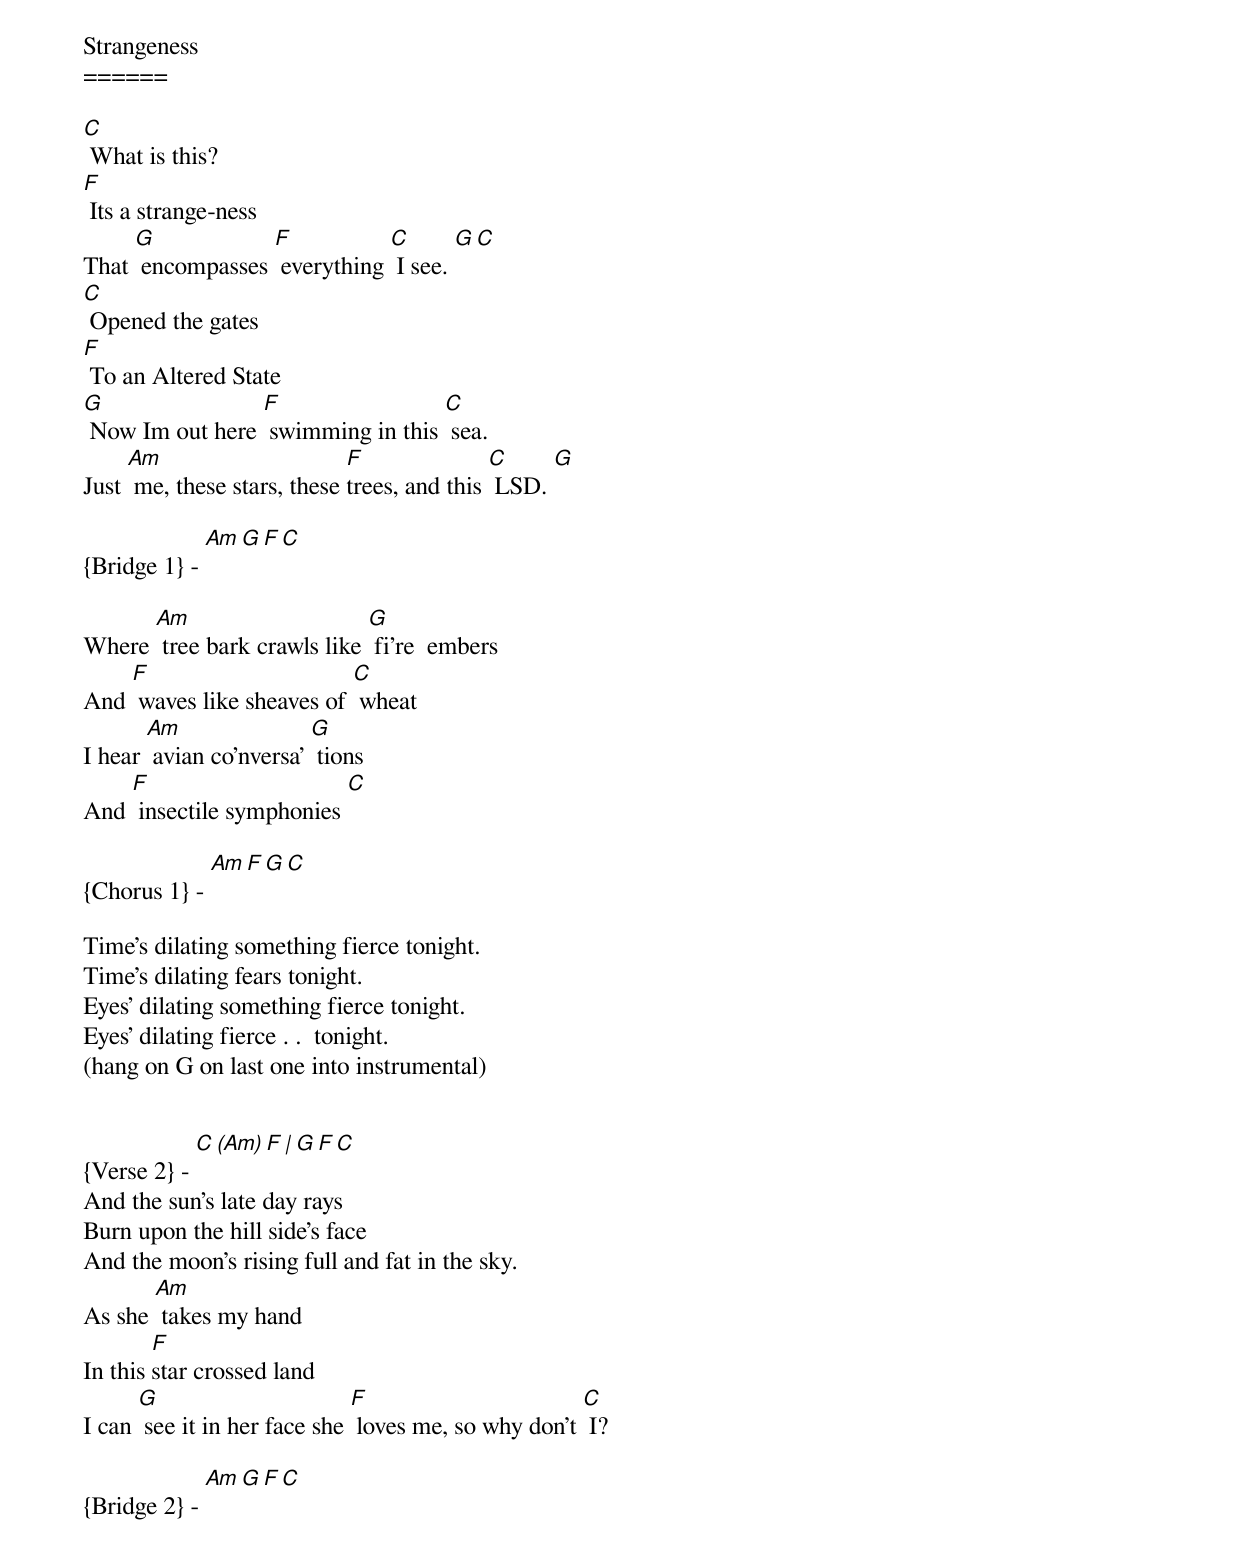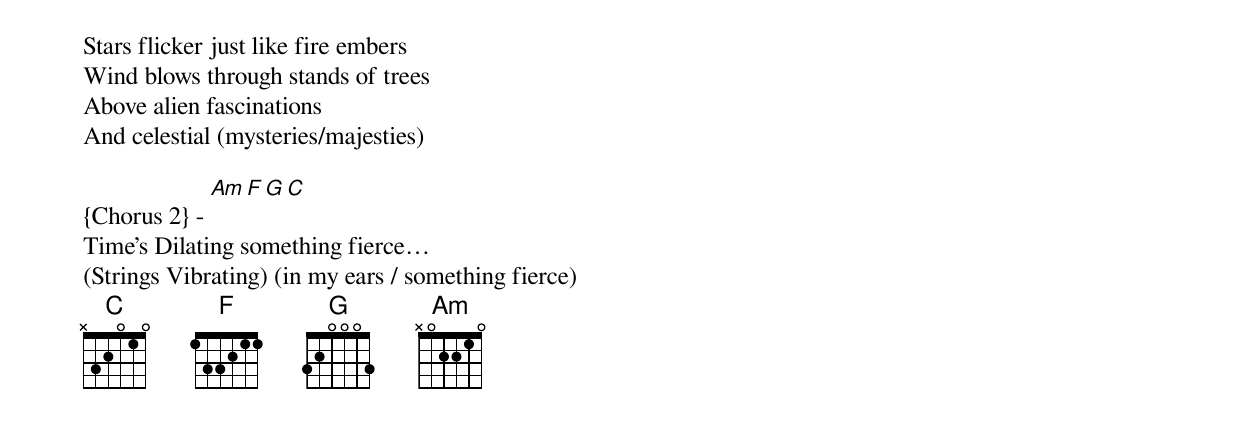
Strangeness
======

[C] What is this?
[F] Its a strange-ness
That [G] encompasses [F] everything [C] I see. [G C]
[C] Opened the gates
[F] To an Altered State
[G] Now Im out here [F] swimming in this [C] sea.
Just [Am] me, these stars, these [F]trees, and this [C] LSD. [G]

{Bridge 1} - [Am G F C]

Where [Am] tree bark crawls like [G] fi’re  embers
And [F] waves like sheaves of [C] wheat
I hear [Am] avian co’nversa’ [G] tions
And [F] insectile symphonies [C]

{Chorus 1} - [Am F G C]

Time’s dilating something fierce tonight.
Time’s dilating fears tonight.
Eyes’ dilating something fierce tonight.
Eyes’ dilating fierce . .  tonight.
(hang on G on last one into instrumental)


{Verse 2} - [C (Am) F | G F C]
And the sun’s late day rays
Burn upon the hill side’s face
And the moon’s rising full and fat in the sky.
As she [Am] takes my hand
In this [F]star crossed land
I can [G] see it in her face she [F] loves me, so why don’t [C] I?

{Bridge 2} - [Am G F C]
Stars flicker just like fire embers
Wind blows through stands of trees
Above alien fascinations
And celestial (mysteries/majesties)

{Chorus 2} - [Am F G C]
Time’s Dilating something fierce…
(Strings Vibrating) (in my ears / something fierce)
